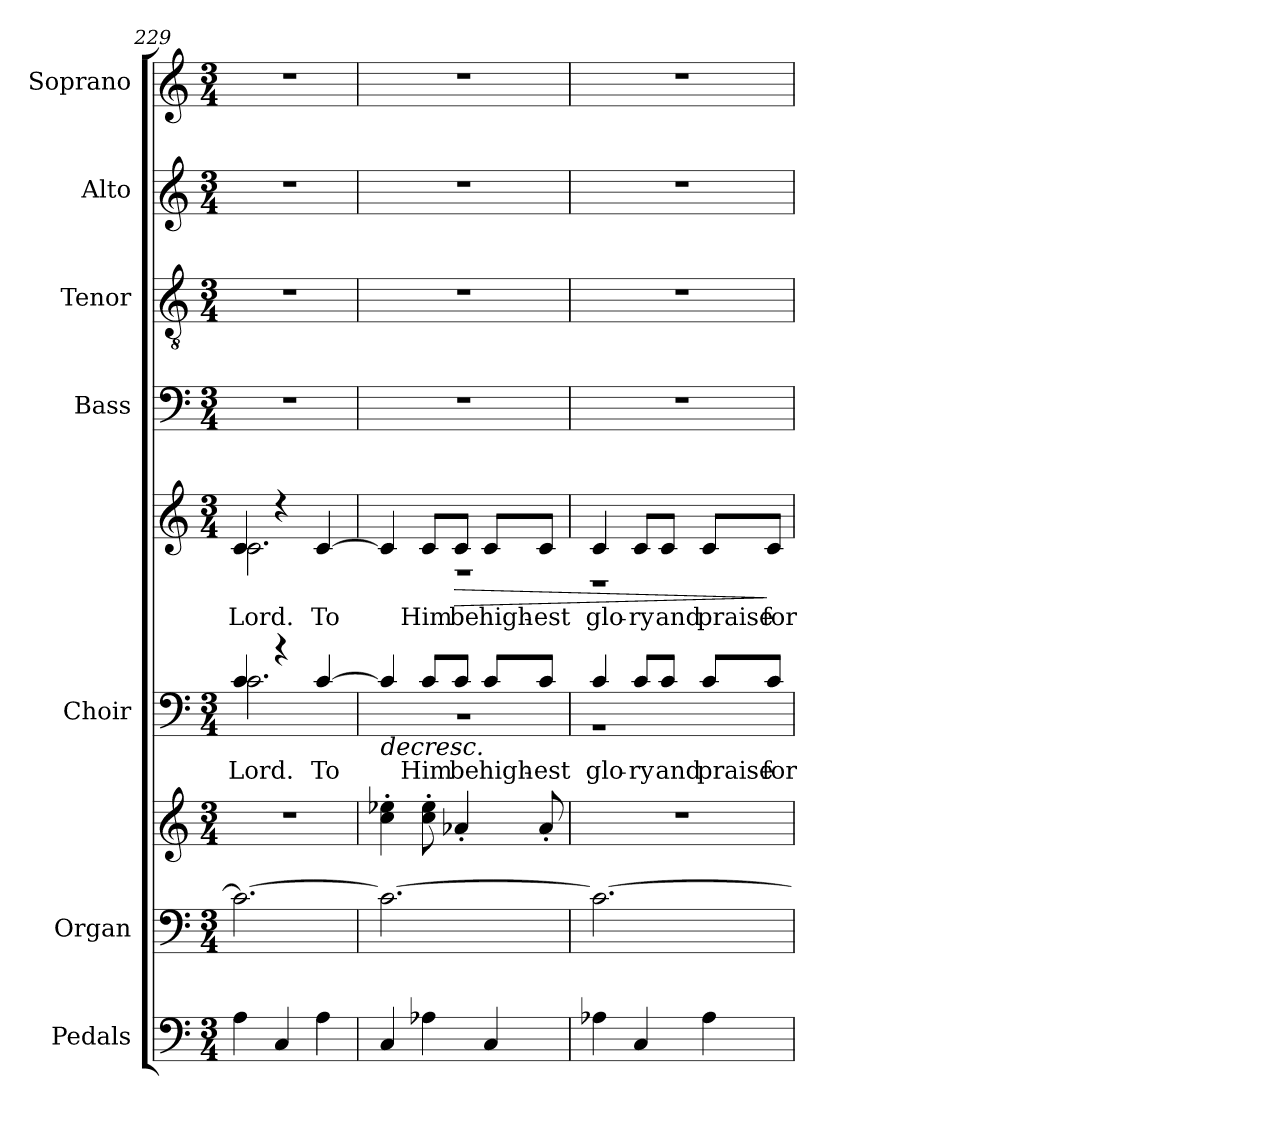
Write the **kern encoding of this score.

**kern	**kern	**kern	**kern	**text	**kern	**text	**dynam	**kern	**kern	**kern	**kern
*part7	*part6	*part6	*part5	*part5	*part5	*part5	*part5	*part4	*part3	*part2	*part1
*staff9	*staff8	*staff7	*staff6	*staff6	*staff5	*staff5	*staff5/6	*staff4	*staff3	*staff2	*staff1
*I"Pedals	*I"Organ	*	*I"Choir	*	*	*	*	*I"Bass	*I"Tenor	*I"Alto	*I"Soprano
*I'Ped.	*I'Org.	*	*I'Choir	*	*	*	*	*I'B.	*I'T.	*I'A.	*I'S.
*clefF4	*clefF4	*clefG2	*clefF4	*	*clefG2	*	*	*clefF4	*clefGv2	*clefG2	*clefG2
*	*	*	*	*	*	*	*	*	*ITrd7c12	*	*
*k[]	*k[]	*k[]	*k[]	*	*k[]	*	*	*k[]	*k[]	*k[]	*k[]
*C:	*C:	*C:	*C:	*	*C:	*	*	*C:	*C:	*C:	*C:
*M3/4	*M3/4	*M3/4	*M3/4	*	*M3/4	*	*	*M3/4	*M3/4	*M3/4	*M3/4
=229	=229	=229	=229	=229	=229	=229	=229	=229	=229	=229	=229
!	!	!LO:N:vis=1	!	!	!	!	!	!	!	!	!
!	!	!	!	!LO:LY:a:color=#000000	!	!	!	!	!	!	!
*	*	*	*^	*	*	*	*	*	*	*	*
!	!	!	!	!	!LO:LY:b:color=#000000	!	!	!	!	!	!	!
!	!	!	!	!	!	!	!LO:LY:a:color=#000000	!	!	!	!	!
*	*	*	*	*	*	*^	*	*	*	*	*	*
!	!	!	!	!	!	!	!	!LO:LY:b:color=#000000	!	!LO:N:vis=1	!LO:N:vis=1	!LO:N:vis=1	!LO:N:vis=1
4Ai\	2.ci\_>	2.r	4ci/	2.ci\	Lord.	4ci/	2.ci\	Lord.	.	2.r	2.r	2.r	2.r
4Ci/	.	.	4r	.	.	4r	.	.	.	.	.	.	.
!	!	!	!	!	!LO:LY:a:color=#000000	!	!	!	!	!	!	!	!
!	!	!	!	!	!	!	!	!LO:LY:a:color=#000000	!	!	!	!	!
4Ai\	.	.	[>4ci/	.	To	[>4ci/	.	To	mf mf	.	.	.	.
=230	=230	=230	=230	=230	=230	=230	=230	=230	=230	=230	=230	=230	=230
!	!	!	!	!LO:N:vis=1	!	!	!LO:N:vis=1	!	!LO:HP:b=2	!LO:N:vis=1	!LO:N:vis=1	!LO:N:vis=1	!LO:N:vis=1
4Ci/	2.ci\_>	4cci\' 4ee-Xi'	4ci/]	2.r	.	4ci/]	2.r	.	>	2.r	2.r	2.r	2.r
!	!	!	!	!	!LO:LY:a:color=#000000	!	!	!	!	!	!	!	!
!	!	!	!	!	!	!	!	!LO:LY:a:color=#000000	!	!	!	!	!
4A-Xi\	.	8cci\' 8ee-i'	8ci/L	.	Him	8ci/L	.	Him	.	.	.	.	.
!	!	!	!	!	!LO:LY:a:color=#000000	!	!	!	!	!	!	!	!
!	!	!	!	!	!	!	!	!LO:LY:a:color=#000000	!LO:HP:b	!	!	!	!
.	.	4a-X'i/	8ci/J	.	be	8ci/J	.	be	>	.	.	.	.
!	!	!	!	!	!LO:LY:a:color=#000000	!	!	!	!	!	!	!	!
!	!	!	!	!	!	!	!	!LO:LY:a:color=#000000	!	!	!	!	!
4Ci/	.	.	8ci/L	.	high-	8ci/L	.	high-	.	.	.	.	.
!	!	!	!	!	!LO:LY:a:color=#000000	!	!	!	!	!	!	!	!
!	!	!	!	!	!	!	!	!LO:LY:a:color=#000000	!	!	!	!	!
.	.	8a-'i/	8ci/J	.	-est	8ci/J	.	-est	.	.	.	.	.
=231	=231	=231	=231	=231	=231	=231	=231	=231	=231	=231	=231	=231	=231
!	!	!LO:N:vis=1	!	!	!	!	!	!	!	!	!	!	!
!	!	!	!	!LO:N:vis=1	!LO:LY:a:color=#000000	!	!	!	!	!	!	!	!
!	!	!	!	!	!	!	!LO:N:vis=1	!LO:LY:a:color=#000000	!	!LO:N:vis=1	!LO:N:vis=1	!LO:N:vis=1	!LO:N:vis=1
4A-Xi\	2.ci\_>	2.r	4ci/	2.r	glo-	4ci/	2.r	glo-	.	2.r	2.r	2.r	2.r
!	!	!	!	!	!LO:LY:a:color=#000000	!	!	!	!	!	!	!	!
!	!	!	!	!	!	!	!	!LO:LY:a:color=#000000	!	!	!	!	!
4Ci/	.	.	8ci/L	.	-ry	8ci/L	.	-ry	.	.	.	.	.
!	!	!	!	!	!LO:LY:a:color=#000000	!	!	!	!	!	!	!	!
!	!	!	!	!	!	!	!	!LO:LY:a:color=#000000	!	!	!	!	!
.	.	.	8ci/J	.	and	8ci/J	.	and	.	.	.	.	.
!	!	!	!	!	!LO:LY:a:color=#000000	!	!	!	!	!	!	!	!
!	!	!	!	!	!	!	!	!LO:LY:a:color=#000000	!	!	!	!	!
4A-i\	.	.	8ci/L	.	praise	8ci/L	.	praise	.	.	.	.	.
!	!	!	!	!	!LO:LY:a:color=#000000	!	!	!	!	!	!	!	!
!	!	!	!	!	!	!	!	!LO:LY:a:color=#000000	!	!	!	!	!
.	.	.	8ci/J	.	for	8ci/J	.	for	] mf mf	.	.	.	.
*	*	*	*v	*v	*	*	*	*	*	*	*	*	*
*	*	*	*	*	*v	*v	*	*	*	*	*	*
.	.	.	.	.	.	.	]	.	.	.	.
=	=	=	=	=	=	=	=	=	=	=	=
*-	*-	*-	*-	*-	*-	*-	*-	*-	*-	*-	*-
